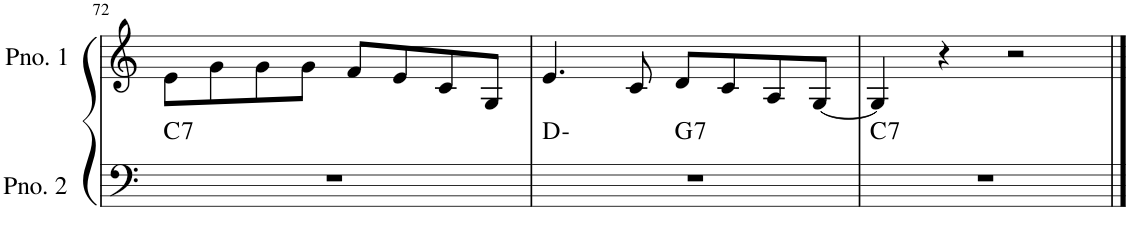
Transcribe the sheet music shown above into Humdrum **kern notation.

**kern	**harte	**kern
*part2	*part2	*part1
*staff2	*	*staff1
*I"ピアノ 2	*	*I"ピアノ 1
!!LO:PB:g=z
*clefF4	*	*clefG2
*k[]	*	*k[]
*M4/4	*	*M4/4
=72	=72	=72
!	!LO:H:kt=7	!
1r	C:7	8e\L
.	.	8g\
.	.	8g\
.	.	8g\J
.	.	8f/L
.	.	8e/
.	.	8c/
.	.	8G/J
=73	=73	=73
*^	*	*
1r	2ryy	D:min	4.e/
.	.	.	8c/
!	!	!LO:H:kt=7	!
.	2ryy	G:7	8d/L
.	.	.	8c/
.	.	.	8A/
.	.	.	[8G/J
=74	=74	=74	=74
!	!	!LO:H:kt=7	!
*v	*v	*	*
1r	C:7	4G/]
.	.	4r
.	.	2r
==	==	==
*-	*-	*-
